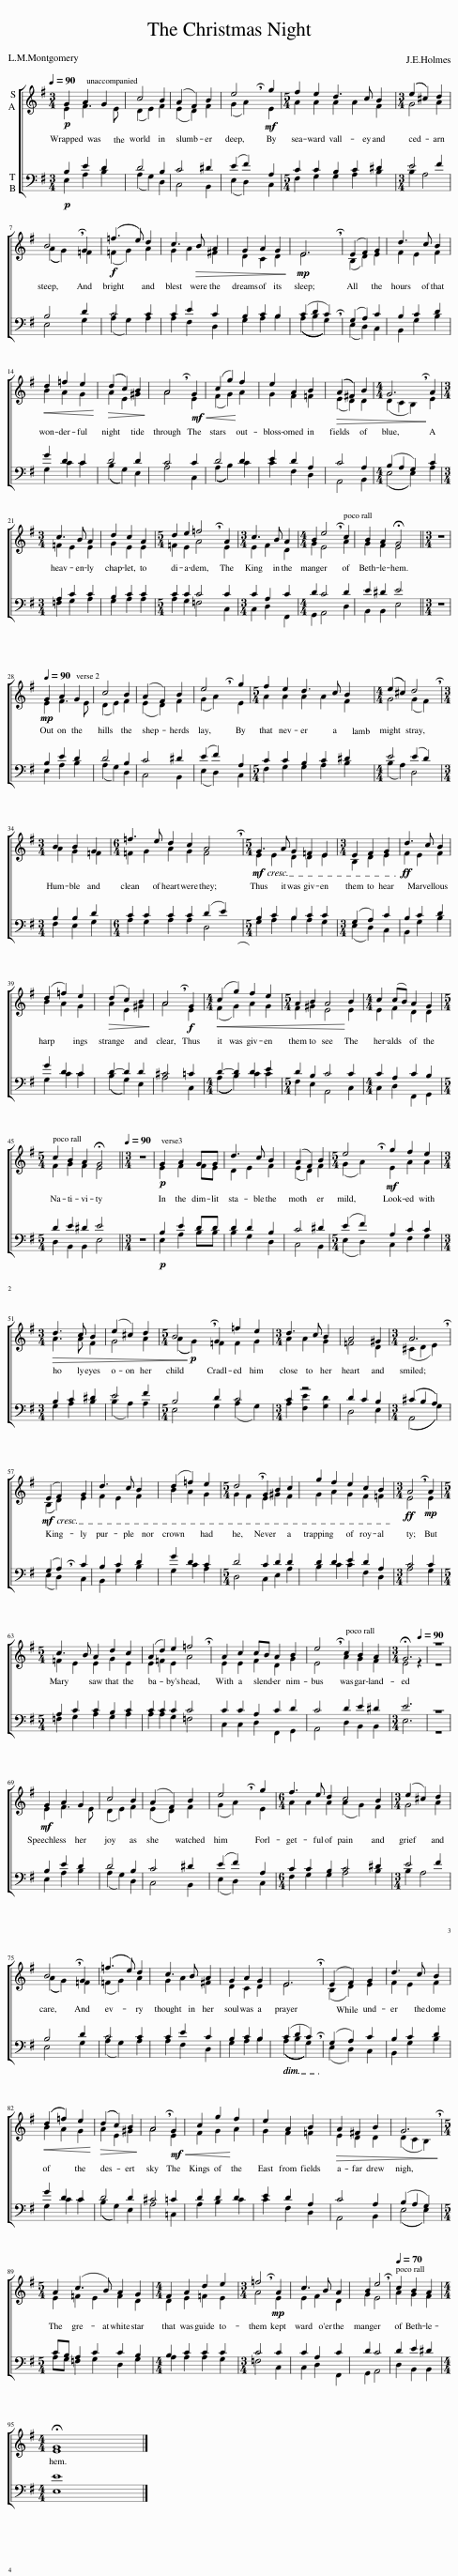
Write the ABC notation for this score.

X:1
%%score [ ( 1 2 ) ( 3 4 ) ]
L:1/8
Q:1/4=90
M:3/4
I:linebreak $
K:G
V:1 treble
V:2 treble
V:3 bass
V:4 bass
V:1
!p! G2 A2 G2 | c4 B2 | (A2 F2) B2 | !breath!e4!mf! g2 |[M:5/4] f2 e2 d3 c B2 | %5
[M:3/4] ((e2 ^c2)) d2 |$ !breath!B4 G2 |!f! ((=f3 e)) d2 | c3!>(! B A2 | G2 A2 G2!>)! | %10
!mp! !breath!E6 | (E2 F2) G2 | d3 c B2 |$!<(! d2 =f2 e2!<)! |!>(! ((d2 c2)) B2!>)! | %15
 !breath!A4!mf!!<(! G2 | (c2 g2)!<)! f2 | e2 A2 B2 |!>(! ((A2 ^F2)) B2 |[M:4/4] !breath!G6!>)! A2 |$ %20
[M:3/4] c3 B A2 | d2 c2 A2 |[M:5/4] d2 e2 !breath!=f4 A2 |[M:3/4] c3 B A2 |[M:4/4] B2 !breath!e4[Q:1/4=70] c2 | %25
 B2 A2 !fermata!G4 ||[M:3/4] z6 |$[Q:1/4=90]!mp! G2 A2 G2 | c4 B2 | (A2 F2) B2 | %30
 !breath!e4 g2 |[M:5/4] f2 e2 d3 c B2 |[M:4/4] ((e2 ^c2)) !breath!d4 |$[M:3/4] B2 B2 G2 |[M:6/4] =f3 e d2 c2 !breath!A4 | %35
[M:5/4]!mf! G3 A G2 =F2 E2 |[M:3/4] E2 F2 G2 |!ff! d3 c B2 |$ (d2 =f2) e2 |!>(! ((d2 c2)) B2!>)! | %40
 !breath!A4!f! G2 |[M:4/4]!<(! (c2 g2) f2 e2 |[M:5/4] A2 B2 A4!<)! B2 |[M:4/4] c2 (cB) A2 G2 |$[M:5/4][Q:1/4=70] c2 B2 A2 !fermata!G4 || %45
[M:3/4][Q:1/4=90] z6 |!p! G2 A2 GG | d3 c B2 | (A2 F2) B2 |[M:5/4] !breath!e4!mf! g2 f2 e2 |$ %50
[M:3/4]!>(! d3 c B2 | (e2 ^c2) d2 |[M:5/4] !breath!B4!>)! G2 =f2 e2 |[M:3/4] d3 c B2 | A4 ^G2 | %55
[M:3/4] !breath!A6 |$!mf! (E2 F2) G2 | d3 c B2 | (d2 =f2) e2 |[M:5/4] !breath!d4 G2 B2 c2 | %60
 g2 f2 e2 c2 B2 |[M:3/4]!ff! !breath!A4!mp! A2 |$[M:5/4] c3 B A2 d2 c2 | (A2 d2) e2 !breath!=f4 | A2 c2 cB A2 B2 | %65
 !breath!e4[Q:1/4=70] c2 B2 A2 |[M:3/4] !fermata!G6[Q:1/4=90] | z6 |$!mf! G2 A2 G2 | c4 B2 | %70
 (A2 F2) B2 | !breath!e4 g2 |[M:6/4] f3 e d2 c4 B2 |[M:3/4] (e2 ^c2) d2 |$ !breath!B4 G2 | %75
 ((=f3 e)) d2 | c3 B A2 | G2 A2 G2 | !breath!E6 | (E2 F2) G2 | %80
 d3 c B2 |$!<(! ((d2 =f2)) e2!<)! |!>(! ((d2 c2)) B2!>)! | !breath!A4!mf!!<(! G2 | c2 g2!<)! f2 | %85
 e2 A2 B2 |!>(! A2 ^F2 B2 | !breath!G6!>)! |$[M:5/4] A2 (c3 B) A2 G2 |[M:4/4] F2 A2 d2 e2 | %90
[M:3/4] !breath!=f4!mp! A2 | c3 B A2 | B2 !breath!e4 |[Q:1/4=70] c2 B2 A2 |$[M:4/4] !fermata!G8 |] %95
V:2
 E2 F3 E | (D2 E2) F2 | (E2 D2) F2 | (G2 A2) E2 |[M:5/4] A2 A2 A2 A2 F2 | %5
[M:3/4] G4 A2 |$ ((A2 G2)) =F2 | (=F2 G2) A2 | G2 A2 ^F2 | D2 C2 D2 | %10
 E6 | (B,2 D2) E2 | F2 E2 F2 |$ B2 A2 G2 | A2 E2 ^G2 | %15
 A4 E2 | (F2 G2) A2 | G2 F2 =F2 | (E2 D2) D2 |[M:4/4] (D2 C2 B,2) E2 |$ %20
[M:3/4] =F2 E2 E2 | G2 E2 E2 |[M:5/4] =F2 E2 A4 E2 |[M:3/4] E2 F2 D2 |[M:4/4] G2 E4 A2 | %25
 G2 F2 E4 ||[M:3/4] x6 |$ E2 F3 E | (D2 E2) F2 | (E2 D2) F2 | %30
 (G2 A2) E2 |[M:5/4] A2 A2 A2 A2 F2 |[M:4/4] G4 (G2 F2) |$[M:3/4] A2 G2 =F2 |[M:6/4] =F2 G2 A2 G2 F4 | %35
[M:5/4] E2 E2 D2 D2 E2 |[M:3/4] B,2 D2 E2 | F2 E2 F2 |$ B2 A2 G2 | A2 E2 ^G2 | %40
 A4 E2 |[M:4/4] (F2 G2) A2 G2 |[M:5/4] F2 ^G2 E4 E2 |[M:4/4] E2 F2 D2 D2 |$[M:5/4] F2 G2 F2 E4 || %45
[M:3/4] x6 | E2 F2 FE | D2 E2 F2 | (E2 D2) F2 |[M:5/4] (G2 A2) E2 A2 A2 |$ %50
[M:3/4] A3 A F2 | G4 A2 |[M:5/4] ((A2!p! G2)) =F2 F2 G2 |[M:3/4] A2 A2 G2 | =F4 D2 | %55
[M:3/4] (^C2 D2 E2) |$ (B,2 D2) E2 | F2 E2 F2 | B2 A2 G2 |[M:5/4] G2 F2 E2 ^G2 F2 | %60
 G2 A2 G2 F2 =F2 |[M:3/4] E4 E2 |$[M:5/4] =F2 E2 E2 G2 E2 | E2 =F2 E2 A4 | E2 E2 F2 D2 G2 | %65
 E4 A2 G2 F2 |[M:3/4] E4 z2 | z6 |$ E2 F3 E | (D2 E2) F2 | %70
 (E2 D2) F2 | (G2 A2) E2 |[M:6/4] A2 A2 A2 (A2 G2) F2 |[M:3/4] G4 A2 |$ ((A2 G2)) =F2 | %75
 (=F2 G2) A2 | G2 A2 ^F2 | D2 C2 D2 | E6 | (B,2 D2) E2 | %80
 F2 E2 F2 |$ B2 A2 G2 | A2 E2 ^G2 | A4 E2 | F2 G2 A2 | %85
 G2 F2 =F2 | E2 D2 D2 | (D2 C2 B,2) |$[M:5/4] E2 =F2 E2 F2 D2 |[M:4/4] D2 E2 =F2 E2 | %90
[M:3/4] A4 E2 | E2 F2 D2 | G2 E4 | A2 G2 F2 |$[M:4/4] E8 |] %95
V:3
!p! B,2 E2 D2 | D4 B,2 | C4 ^D2 | (E2 F2) A,2 |[M:5/4] C2 C2 B,2 C2 ^D2 | %5
[M:3/4] E4 F2 |$ B,4 D2 | C4 C2 | C2 E2 C2 | B,2 C2 B,2 | %10
 (C2 D2 !breath!C2) | (G,2 A,2) C2 | B,2 C2 D2 |$ G2 D2 C2 | D4 D2 | %15
 C4 C2 | D4 D2 | E2 D2 A,2 | C4 A,2 |[M:4/4] (B,2 A,2 G,2) C2 |$ %20
[M:3/4] A,2 C2 C2 | B,2 C2 C2 |[M:5/4] C2 C2 C4 C2 |[M:3/4] C2 A,2 C2 |[M:4/4] D2 C4 D2 | %25
 E2 ^D2 E4 ||[M:3/4] z6 |$ B,2 E2 D2 | D4 B,2 | C4 ^D2 | %30
 (E2 F2) A,2 |[M:5/4] C2 C2 B,2 C2 ^D2 |[M:4/4] E4 (E2 D2) |$[M:3/4] B,2 B,2 D2 |[M:6/4] C2 C2 C2 C2 (D2 E2) | %35
[M:5/4] B,2 C2 B,2 C2 C2 |[M:3/4] (G,2 A,2) C2 | B,2 C2 D2 |$ G2 D2 C2 | D2- D2 D2 | %40
 ^C4 =C2 |[M:4/4] D2- D2 D2 E2 |[M:5/4] D2 B,2 C4 C2 |[M:4/4] C2 A,2 C2 B,2 |$[M:5/4] D2 E2 ^D2 E4 || %45
[M:3/4] z6 |!p! B,2 E2 DD | D2 D2 B,2 | C4 ^D2 |[M:5/4] (E2 F2) A,2 C2 C2 |$ %50
[M:3/4] B,2 C2 ^D2 | E4 F2 |[M:5/4] B,4 D2 C4 |[M:3/4] C2 z4 | D2 C2 B,2 | %55
[M:3/4] ((^C2 B,2 A,2)) |$ (G,2 !breath!A,2) C2 | B,2 C2 D2 | G2 D2 C2 |[M:5/4] D4 C2 D2 D2 | %60
 D2 D2 E2 D2 A,2 |[M:3/4] C4 C2 |$[M:5/4] A,2 C2 C2 B,2 C2 | C2 C2 C2 C4 | C2 C2 A,2 C2 D2 | %65
 C4 D2 E2 ^D2 |[M:3/4] E6 | z6 |$ B,2 E2 D2 | D4 B,2 | %70
 C4 ^D2 | (E2 F2) A,2 |[M:6/4] C2 C2 B,2 C4 ^D2 |[M:3/4] E4 F2 |$ B,4 D2 | %75
 C4 C2 | C2 E2 C2 | B,2 C2 B,2 | (C2 D2 !breath!C2) | (G,2 A,2) C2 | %80
 B,2 C2 D2 |$ G2 D2 C2 | D4 D2 | ^C4 =C2 | D2 D2 D2 | %85
 E2 D2 A,2 | C4 A,2 | (B,2 A,2 G,2) |$[M:5/4] CB, A,2 C2 C2 B,2 |[M:4/4] B,2 C2 C2 C2 | %90
[M:3/4] C4 C2 | C2 A,2 C2 | D2 C4 | D2 E2 ^D2 |$[M:4/4] E8 |] %95
V:4
 E,2 A,2 B,2 | (A,2 G,2) D,2 | C,4 B,,2 | (E,2 D,2) C,2 |[M:5/4] F,2 G,2 G,2 A,2 B,2 | %5
[M:3/4] B,2 A,4 |$ E,4 G,2 | (A,2 G,2) A,2 | A,2 F,2 D,2 | G,2 A,2 B,2 | %10
 ((((A,2 B,2 G,2)))) | (E,2 D,2) C,2 | B,,2 G,2 B,2 |$ G,2 C2 C2 | ((B,2 G,2)) E,2 | %15
 A,4 C,2 | (((A,2 B,2))) C2 | C2 F,2 D,2 | A,,4 B,,2 |[M:4/4] ((E,4 E,2)) A,2 |$ %20
[M:3/4] =F,2 G,2 A,2 | G,2 A,2 A,2 |[M:5/4] A,2 G,2 =F,4 C,2 |[M:3/4] C,2 D,2 F,,2 |[M:4/4] G,,2 A,,4 D,2 | %25
 B,,2 B,,2 E,4 ||[M:3/4] x6 |$ E,2 A,2 B,2 | (A,2 G,2) D,2 | C,4 B,,2 | %30
 (E,2 D,2) C,2 |[M:5/4] F,2 G,2 G,2 A,2 B,2 |[M:4/4] (B,2 A,2) D,4 |$[M:3/4] F,2 E,2 G,2 |[M:6/4] A,2 G,2 A,2 A,2 D,4 | %35
[M:5/4] G,2 A,2 B,2 A,2 G,2 |[M:3/4] (E,2 D,2) C,2 | B,,2 G,2 B,2 |$ G,2 C2 C2 | ((B,2 G,2)) E,2 | %40
 A,4 C,2 |[M:4/4] (((A,2 B,2))) C2 C2 |[M:5/4] F,2 E,2 A,,4 C,2 |[M:4/4] C,2 D,2 F,,2 G,,2 |$[M:5/4] D,2 B,,2 B,,2 E,4 || %45
[M:3/4] x6 | E,2 A,2 B,B, | B,2 G,2 D,2 | C,4 B,,2 |[M:5/4] (E,2 D,2) C,2 F,2 G,2 |$ %50
[M:3/4] G,2 A,2 B,2 | (B,2 A,2) A,2 |[M:5/4] E,4 G,2 (A,2 G,2) |[M:3/4] A,2 [F,E]2 [G,D]2 | D,4 E,2 | %55
[M:3/4] ((A,,4 G,2)) |$ (E,2 D,2) C,2 | B,,2 G,2 B,2 | G,2 C2 A,2 |[M:5/4] D,4 C,2 E,2 A,2 | %60
 B,2 C2 C2 F,2 D,2 |[M:3/4] A,4 G,2 |$[M:5/4] =F,2 G,2 A,2 G,2 A,2 | A,2 A,2 G,2 =F,4 | C,2 C,2 D,2 F,,2 G,,2 | %65
 A,,4 D,2 B,,2 B,,2 |[M:3/4] E,6 | z6 |$ E,2 A,2 B,2 | (A,2 G,2) D,2 | %70
 C,4 B,,2 | (E,2 D,2) C,2 |[M:6/4] F,2 G,2 G,2 A,4 B,2 |[M:3/4] B,2 A,4 |$ E,4 G,2 | %75
 (A,2 G,2) A,2 | A,2 F,2 D,2 | G,2 A,2 B,2 | ((((A,2 B,2 G,2)))) | (E,2 D,2) C,2 | %80
 B,,2 G,2 B,2 |$ G,2 C2 C2 | ((B,2 G,2)) E,2 | A,4 =C,2 | A,2 B,2 C2 | %85
 C2 F,2 D,2 | A,,4 B,,2 | ((E,4 E,2)) |$[M:5/4] A,G, =F,2 G,2 D,2 G,2 |[M:4/4] A,2 A,2 A,2 G,2 | %90
[M:3/4] =F,4 C,2 | C,2 D,2 F,,2 | G,,2 A,,4 | D,2 B,,2 B,,2 |$[M:4/4] E,8 |] %95
